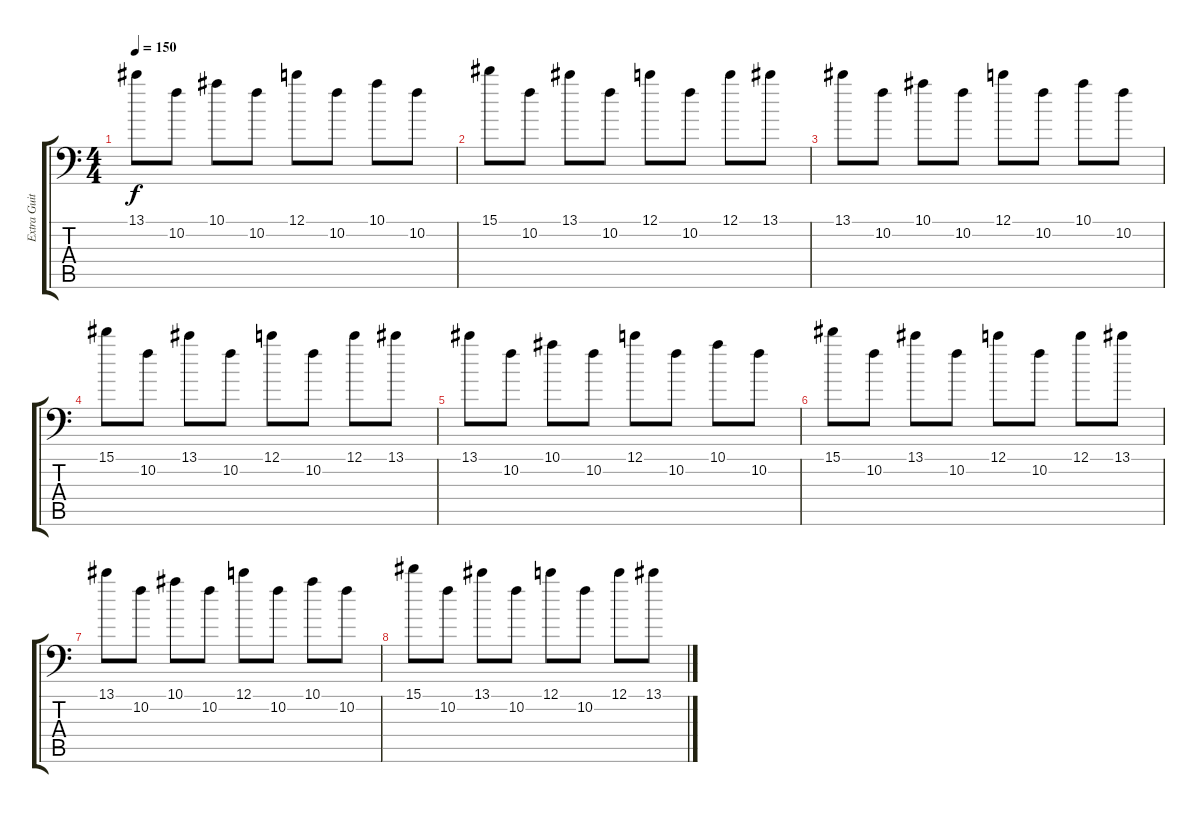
\track ("Extra Guitar" "Extra Guit") {instrument overdrivenguitar}
\staff {score tabs}
\tuning (C4 G3 Eb3 Bb2 F2 Bb1) {hide}
\ts (4 4)
\tempo 150
\clef f4
\ks c
13.1.8{dy f instrument overdrivenguitar} 10.2.8 10.1.8 10.2.8 12.1.8 10.2.8 10.1.8 10.2.8 |
15.1.8 10.2.8 13.1.8 10.2.8 12.1.8 10.2.8 12.1.8 13.1.8 |
13.1.8 10.2.8 10.1.8 10.2.8 12.1.8 10.2.8 10.1.8 10.2.8 |
15.1.8 10.2.8 13.1.8 10.2.8 12.1.8 10.2.8 12.1.8 13.1.8 |
13.1.8 10.2.8 10.1.8 10.2.8 12.1.8 10.2.8 10.1.8 10.2.8 |
15.1.8 10.2.8 13.1.8 10.2.8 12.1.8 10.2.8 12.1.8 13.1.8 |
13.1.8 10.2.8 10.1.8 10.2.8 12.1.8 10.2.8 10.1.8 10.2.8 |
15.1.8 10.2.8 13.1.8 10.2.8 12.1.8 10.2.8 12.1.8 13.1.8
